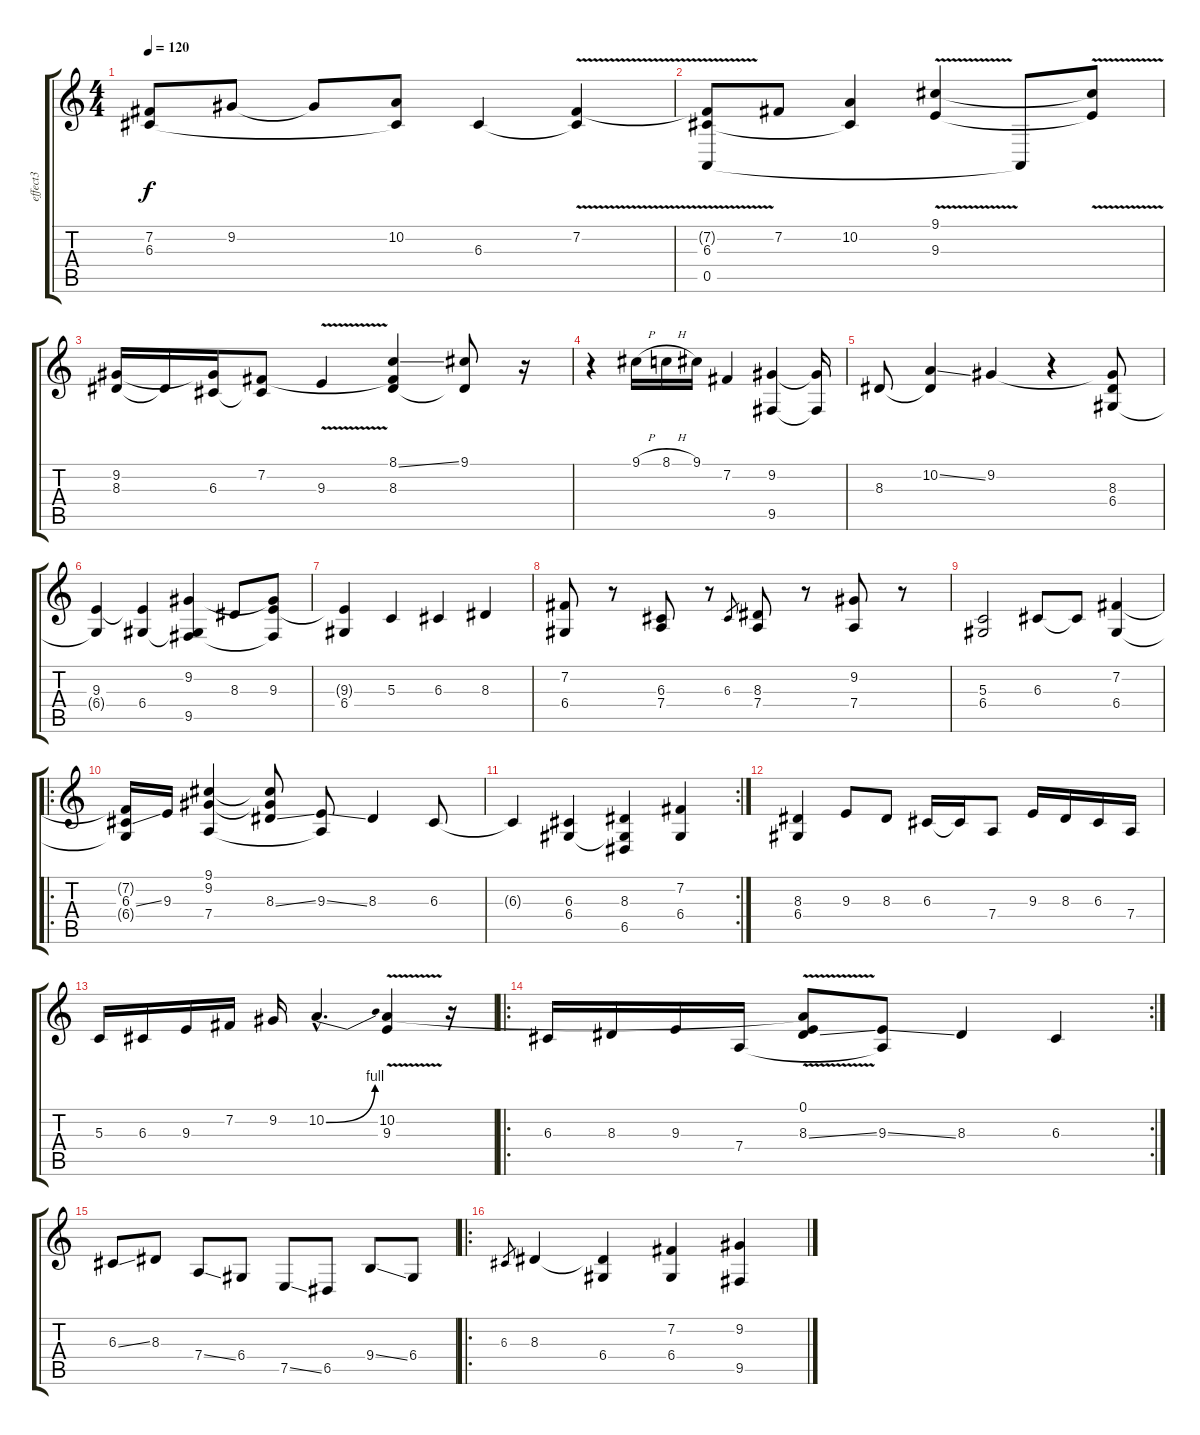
\track ("effect3" "effect3") {instrument fx3crystal}
\staff {score tabs}
\tuning (E4 B3 G3 D3 A2 E2) {hide}
\ts (4 4)
\tempo 120
\clef g2
\ks c
(7.2 6.3).8{dy f instrument fx3crystal} 9.2.8 9.2{t}.8 (10.2 6.3{t}).8 6.3.4 (7.2{v} 6.3{t}).4 |
(7.2{t} 6.3 0.5).8 7.2.8 (10.2 6.3{t}).4 (9.1{v} 9.3).4 0.5{t}.8 (9.1{t} 9.3{t}).8 |
(9.2 8.3).16 8.3{t}.16 (9.2{t} 6.3).16 (7.2 6.3{t}).8 9.3{v}.4 (8.1{ss} 7.2{t} 8.3).4 (9.1 8.3{t}).8 r.16 |
r.4 9.1{h}.16 8.1{h}.16 9.1.16 7.2.4 (9.2 9.5).4 (9.2{t} 9.5{t}).16 |
8.3.8 (10.2{ss} 8.3{t}).4 9.2.4 r.4 (9.2{t} 8.3 6.4).8 |
(9.3 6.4{t}).4 (9.3{t} 6.4).4 (9.2 6.4{t} 9.5).4 8.3.8 (9.2{t} 9.3 9.5{t}).8 |
(9.3{t} 6.4).4 5.3.4 6.3.4 8.3.4 |
(7.2 6.4).8 r.8 (6.3 7.4).8 r.8 6.3.8{gr} (8.3 7.4).8 r.8 (9.2 7.4).8 r.8 |
(5.3 6.4).2 6.3.8 6.3{t}.8 (7.2 6.4).4 |
\ro
(7.2{t} 6.3{ss} 6.4{t}).16 9.3.16 (9.1 9.2 7.4).4 (9.1{t} 9.2{t} 8.3{ss}).8 (9.3{ss} 7.4{t}).8 8.3.4 6.3.8 |
\rc 2
6.3{t}.4 (6.3 6.4).4 (8.3 6.4{t} 6.5).4 (7.2 6.4).4 |
(8.3 6.4).4 9.3.8 8.3.8 6.3.16 6.3{t}.16 7.4.8 9.3.16 8.3.16 6.3.16 7.4.16 |
5.3.16 6.3.16 9.3.16 7.2.16 9.2.16 10.2{be (bend 0 0 60 4) hac}.4{d} (10.2{v} 9.3{v}).4 r.16 |
\ro
\rc 2
6.3.16 8.3.16 9.3.16 7.4.16 (0.1 10.2{t} 8.3{ss}).8 (9.3{ss} 7.4{t}).8 8.3.4 6.3.4 |
6.3{ss}.8 8.3.8 7.4{ss}.8 6.4.8 7.5{ss}.8 6.5.8 9.4{ss}.8 6.4.8 |
\ro
6.3.8{gr} 8.3.4 (8.3{t} 6.4).4 (7.2 6.4).4 (9.2 9.5).4
